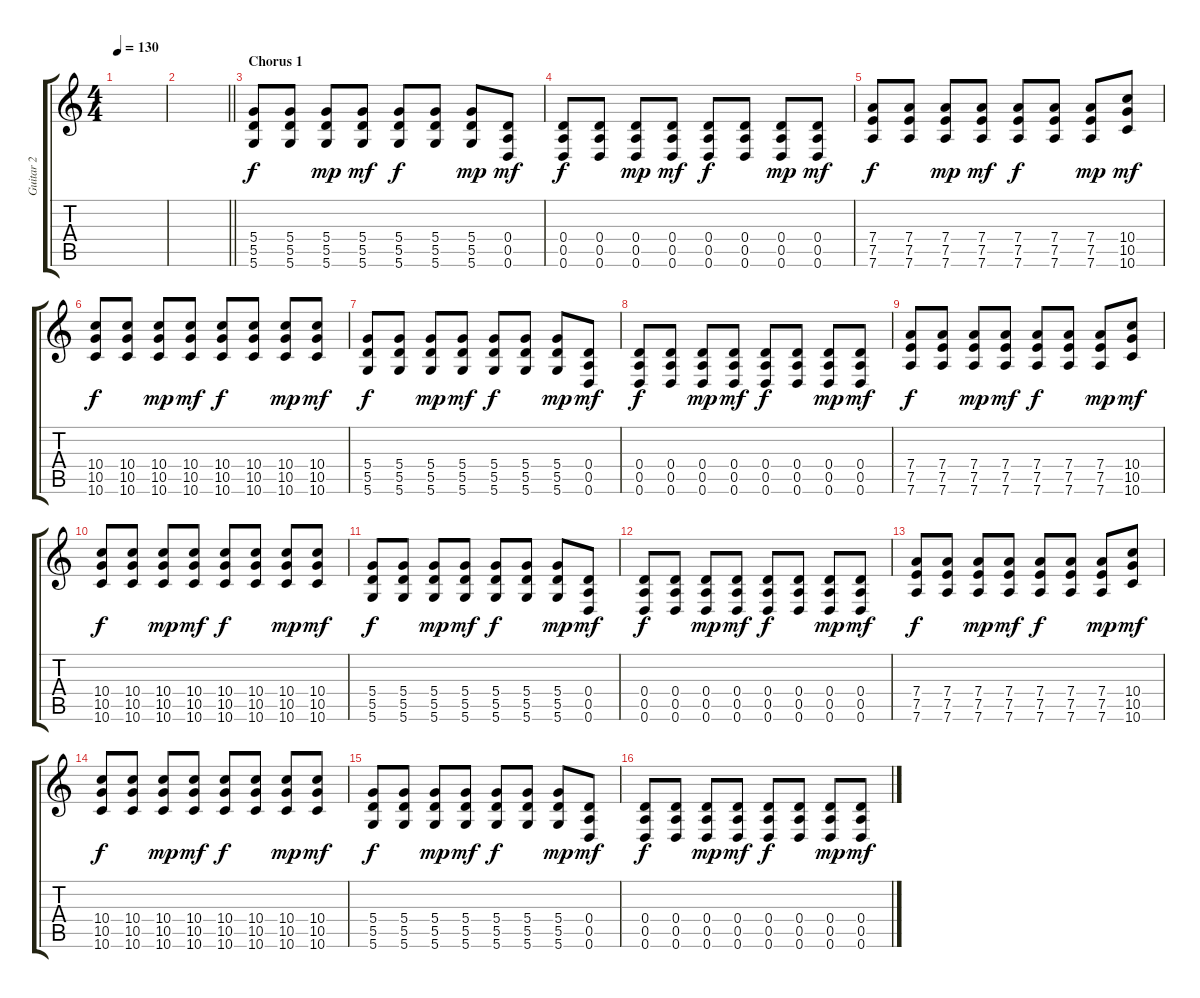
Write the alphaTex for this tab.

\track ("Guitar 2" "Guitar 2") {instrument distortionguitar}
\staff {score tabs}
\tuning (E4 B3 G3 D3 A2 D2) {hide}
\ts (4 4)
\tempo 130
\clef g2
\ks c
|
\barLineRight lightlight
|
\section ("" "Chorus 1")
(5.4 5.5 5.6).8 (5.4 5.5 5.6).8 (5.4 5.5 5.6).8{dy mp} (5.4 5.5 5.6).8{dy mf} (5.4 5.5 5.6).8{dy f} (5.4 5.5 5.6).8 (5.4 5.5 5.6).8{dy mp} (0.4 0.5 0.6).8{dy mf} |
(0.4 0.5 0.6).8{dy f} (0.4 0.5 0.6).8 (0.4 0.5 0.6).8{dy mp} (0.4 0.5 0.6).8{dy mf} (0.4 0.5 0.6).8{dy f} (0.4 0.5 0.6).8 (0.4 0.5 0.6).8{dy mp} (0.4 0.5 0.6).8{dy mf} |
(7.4 7.5 7.6).8{dy f} (7.4 7.5 7.6).8 (7.4 7.5 7.6).8{dy mp} (7.4 7.5 7.6).8{dy mf} (7.4 7.5 7.6).8{dy f} (7.4 7.5 7.6).8 (7.4 7.5 7.6).8{dy mp} (10.4 10.5 10.6).8{dy mf} |
(10.4 10.5 10.6).8{dy f} (10.4 10.5 10.6).8 (10.4 10.5 10.6).8{dy mp} (10.4 10.5 10.6).8{dy mf} (10.4 10.5 10.6).8{dy f} (10.4 10.5 10.6).8 (10.4 10.5 10.6).8{dy mp} (10.4 10.5 10.6).8{dy mf} |
(5.4 5.5 5.6).8{dy f} (5.4 5.5 5.6).8 (5.4 5.5 5.6).8{dy mp} (5.4 5.5 5.6).8{dy mf} (5.4 5.5 5.6).8{dy f} (5.4 5.5 5.6).8 (5.4 5.5 5.6).8{dy mp} (0.4 0.5 0.6).8{dy mf} |
(0.4 0.5 0.6).8{dy f} (0.4 0.5 0.6).8 (0.4 0.5 0.6).8{dy mp} (0.4 0.5 0.6).8{dy mf} (0.4 0.5 0.6).8{dy f} (0.4 0.5 0.6).8 (0.4 0.5 0.6).8{dy mp} (0.4 0.5 0.6).8{dy mf} |
(7.4 7.5 7.6).8{dy f} (7.4 7.5 7.6).8 (7.4 7.5 7.6).8{dy mp} (7.4 7.5 7.6).8{dy mf} (7.4 7.5 7.6).8{dy f} (7.4 7.5 7.6).8 (7.4 7.5 7.6).8{dy mp} (10.4 10.5 10.6).8{dy mf} |
(10.4 10.5 10.6).8{dy f} (10.4 10.5 10.6).8 (10.4 10.5 10.6).8{dy mp} (10.4 10.5 10.6).8{dy mf} (10.4 10.5 10.6).8{dy f} (10.4 10.5 10.6).8 (10.4 10.5 10.6).8{dy mp} (10.4 10.5 10.6).8{dy mf} |
(5.4 5.5 5.6).8{dy f} (5.4 5.5 5.6).8 (5.4 5.5 5.6).8{dy mp} (5.4 5.5 5.6).8{dy mf} (5.4 5.5 5.6).8{dy f} (5.4 5.5 5.6).8 (5.4 5.5 5.6).8{dy mp} (0.4 0.5 0.6).8{dy mf} |
(0.4 0.5 0.6).8{dy f} (0.4 0.5 0.6).8 (0.4 0.5 0.6).8{dy mp} (0.4 0.5 0.6).8{dy mf} (0.4 0.5 0.6).8{dy f} (0.4 0.5 0.6).8 (0.4 0.5 0.6).8{dy mp} (0.4 0.5 0.6).8{dy mf} |
(7.4 7.5 7.6).8{dy f} (7.4 7.5 7.6).8 (7.4 7.5 7.6).8{dy mp} (7.4 7.5 7.6).8{dy mf} (7.4 7.5 7.6).8{dy f} (7.4 7.5 7.6).8 (7.4 7.5 7.6).8{dy mp} (10.4 10.5 10.6).8{dy mf} |
(10.4 10.5 10.6).8{dy f} (10.4 10.5 10.6).8 (10.4 10.5 10.6).8{dy mp} (10.4 10.5 10.6).8{dy mf} (10.4 10.5 10.6).8{dy f} (10.4 10.5 10.6).8 (10.4 10.5 10.6).8{dy mp} (10.4 10.5 10.6).8{dy mf} |
(5.4 5.5 5.6).8{dy f} (5.4 5.5 5.6).8 (5.4 5.5 5.6).8{dy mp} (5.4 5.5 5.6).8{dy mf} (5.4 5.5 5.6).8{dy f} (5.4 5.5 5.6).8 (5.4 5.5 5.6).8{dy mp} (0.4 0.5 0.6).8{dy mf} |
(0.4 0.5 0.6).8{dy f} (0.4 0.5 0.6).8 (0.4 0.5 0.6).8{dy mp} (0.4 0.5 0.6).8{dy mf} (0.4 0.5 0.6).8{dy f} (0.4 0.5 0.6).8 (0.4 0.5 0.6).8{dy mp} (0.4 0.5 0.6).8{dy mf}
